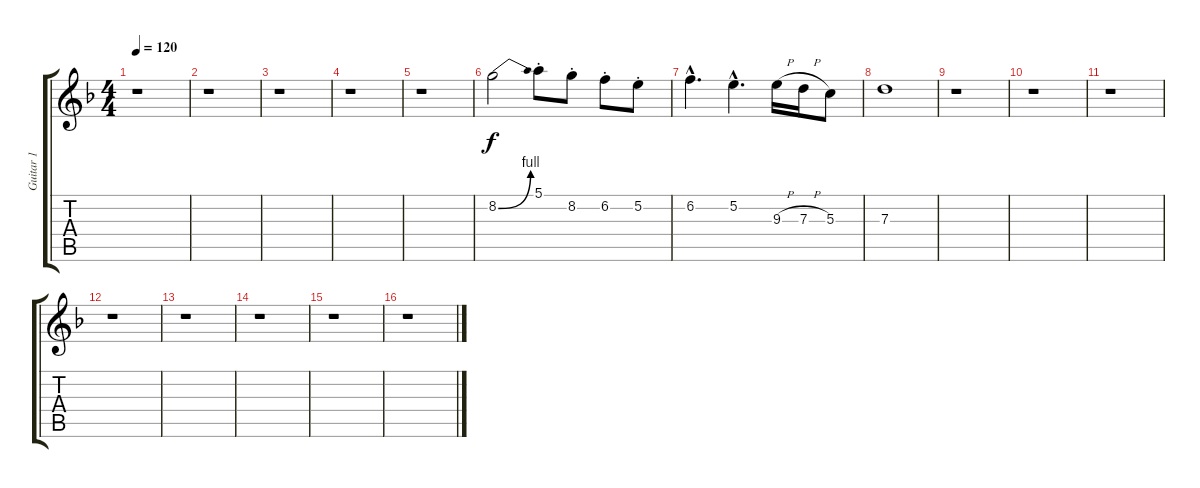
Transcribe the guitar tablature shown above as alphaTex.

\track ("Guitar 1" "Guitar 1") {instrument overdrivenguitar}
\staff {score tabs}
\tuning (E4 B3 G3 D3 A2 E2) {hide}
\ts (4 4)
\tempo 120
\clef g2
\ks dminor
r.1{dy f} |
r.1 |
r.1 |
r.1 |
r.1 |
8.2{be (bend 0 0 60 4)}.2 5.1{st}.8 8.2{st}.8 6.2{st}.8 5.2{st}.8 |
6.2{hac}.4{d} 5.2{hac}.4{d} 9.3{h}.16 7.3{h}.16 5.3.8 |
7.3.1 |
r.1 |
r.1 |
r.1 |
r.1 |
r.1 |
r.1 |
r.1 |
r.1
